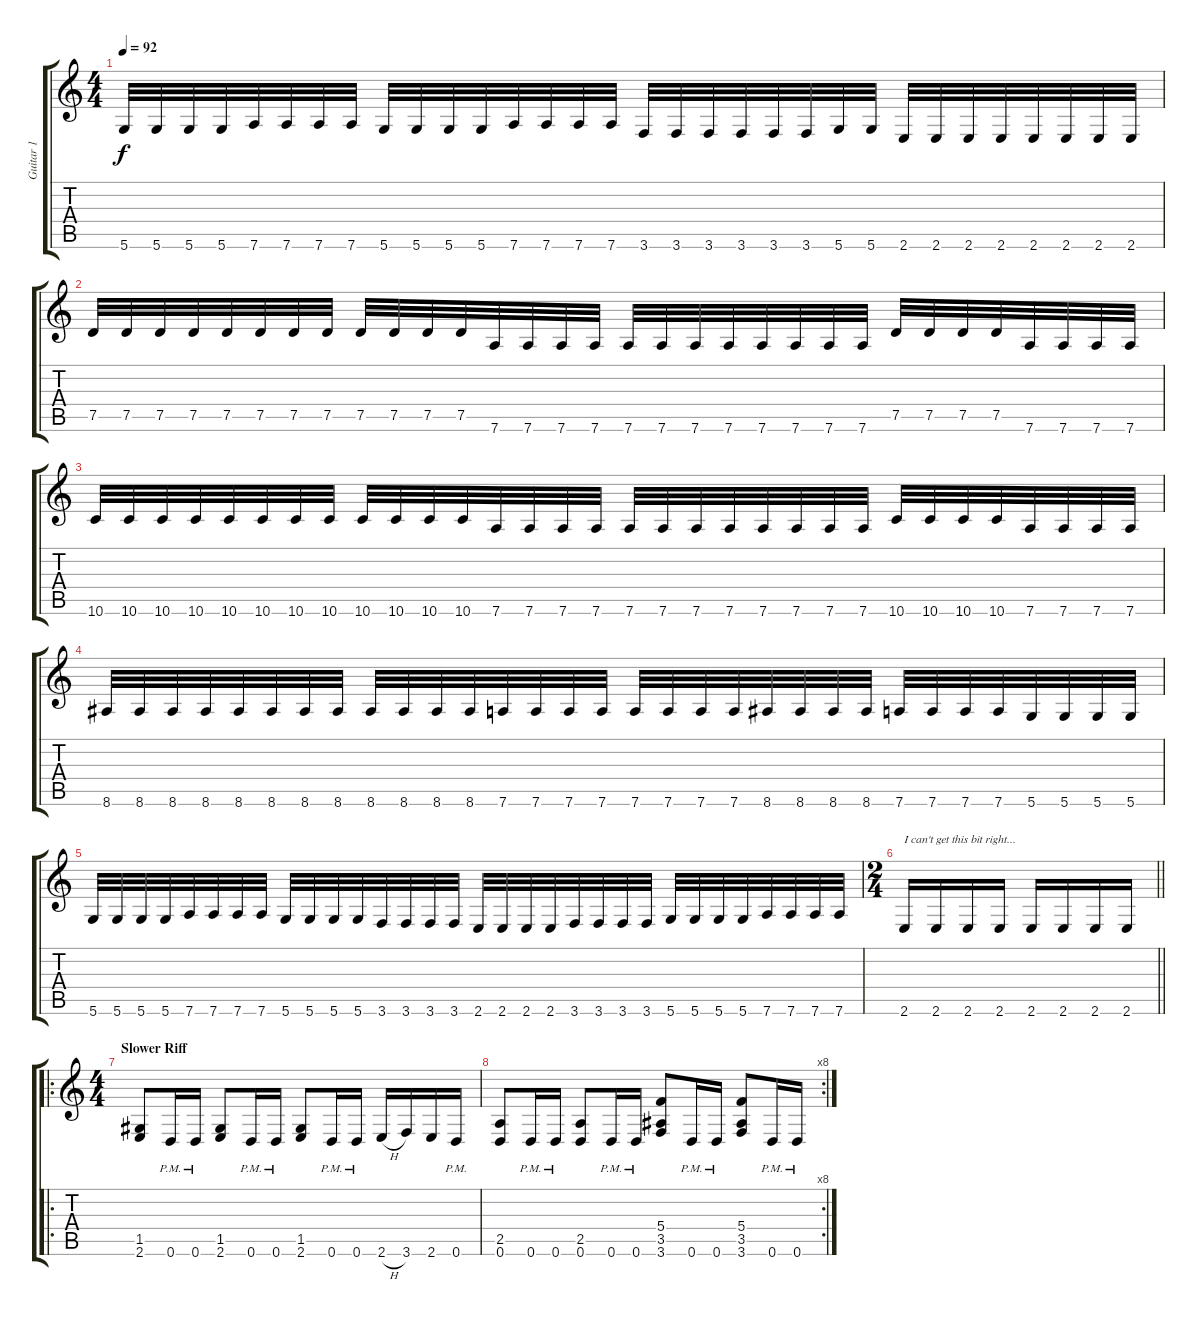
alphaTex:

\track ("Guitar 1" "Guitar 1") {instrument distortionguitar}
\staff {score tabs}
\tuning (D4 A3 F3 C3 G2 D2) {hide}
\ts (4 4)
\tempo 92
\clef g2
\ks c
5.6.32{dy f} 5.6.32 5.6.32 5.6.32 7.6.32 7.6.32 7.6.32 7.6.32 5.6.32 5.6.32 5.6.32 5.6.32 7.6.32 7.6.32 7.6.32 7.6.32 3.6.32 3.6.32 3.6.32 3.6.32 3.6.32 3.6.32 5.6.32 5.6.32 2.6.32 2.6.32 2.6.32 2.6.32 2.6.32 2.6.32 2.6.32 2.6.32 |
7.5.32 7.5.32 7.5.32 7.5.32 7.5.32 7.5.32 7.5.32 7.5.32 7.5.32 7.5.32 7.5.32 7.5.32 7.6.32 7.6.32 7.6.32 7.6.32 7.6.32 7.6.32 7.6.32 7.6.32 7.6.32 7.6.32 7.6.32 7.6.32 7.5.32 7.5.32 7.5.32 7.5.32 7.6.32 7.6.32 7.6.32 7.6.32 |
10.6.32 10.6.32 10.6.32 10.6.32 10.6.32 10.6.32 10.6.32 10.6.32 10.6.32 10.6.32 10.6.32 10.6.32 7.6.32 7.6.32 7.6.32 7.6.32 7.6.32 7.6.32 7.6.32 7.6.32 7.6.32 7.6.32 7.6.32 7.6.32 10.6.32 10.6.32 10.6.32 10.6.32 7.6.32 7.6.32 7.6.32 7.6.32 |
8.6.32 8.6.32 8.6.32 8.6.32 8.6.32 8.6.32 8.6.32 8.6.32 8.6.32 8.6.32 8.6.32 8.6.32 7.6.32 7.6.32 7.6.32 7.6.32 7.6.32 7.6.32 7.6.32 7.6.32 8.6.32 8.6.32 8.6.32 8.6.32 7.6.32 7.6.32 7.6.32 7.6.32 5.6.32 5.6.32 5.6.32 5.6.32 |
5.6.32 5.6.32 5.6.32 5.6.32 7.6.32 7.6.32 7.6.32 7.6.32 5.6.32 5.6.32 5.6.32 5.6.32 3.6.32 3.6.32 3.6.32 3.6.32 2.6.32 2.6.32 2.6.32 2.6.32 3.6.32 3.6.32 3.6.32 3.6.32 5.6.32 5.6.32 5.6.32 5.6.32 7.6.32 7.6.32 7.6.32 7.6.32 |
\ts (2 4)
\barLineRight lightlight
2.6.16{txt "I can't get this bit right..."} 2.6.16 2.6.16 2.6.16 2.6.16 2.6.16 2.6.16 2.6.16 |
\ro
\ts (4 4)
\section ("" "Slower Riff")
(1.5 2.6).8 0.6{pm}.16 0.6{pm}.16 (1.5 2.6).8 0.6{pm}.16 0.6{pm}.16 (1.5 2.6).8 0.6{pm}.16 0.6{pm}.16 2.6{h}.16 3.6.16 2.6.16 0.6{pm}.16 |
\rc 8
(2.5 0.6).8 0.6{pm}.16 0.6{pm}.16 (2.5 0.6).8 0.6{pm}.16 0.6{pm}.16 (5.4 3.5 3.6).8 0.6{pm}.16 0.6{pm}.16 (5.4 3.5 3.6).8 0.6{pm}.16 0.6{pm}.16
